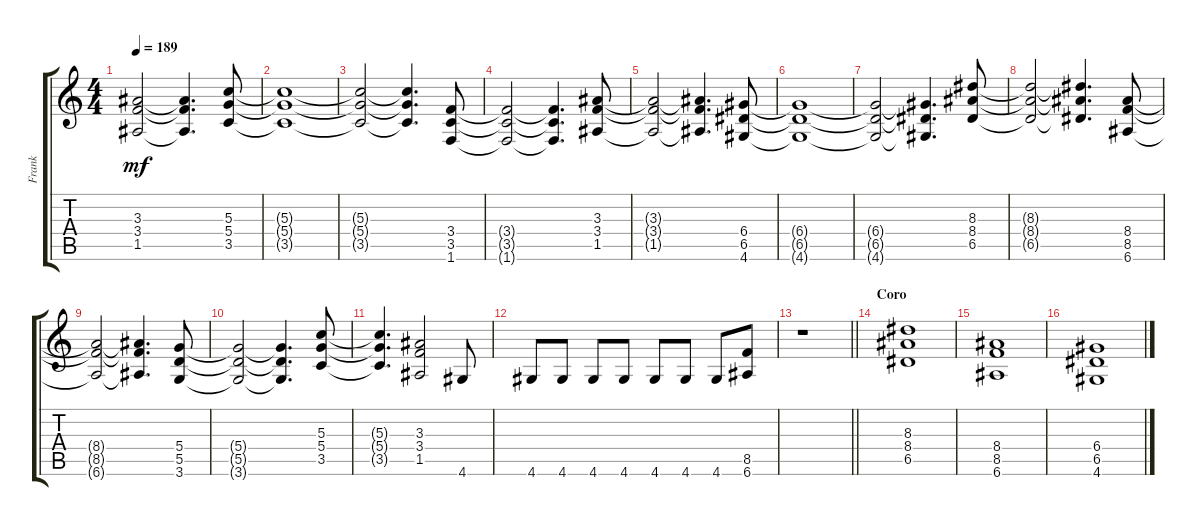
\track ("Frank" "Frank") {instrument overdrivenguitar}
\staff {score tabs}
\tuning (E4 B3 G3 D3 A2 E2) {hide}
\ts (4 4)
\tempo 189
\clef g2
\ks c
(3.3{t} 3.4{t} 1.5{t}).2{dy mf} (3.3{t} 3.4{t} 1.5{t}).4{d} (5.3 5.4 3.5).8 |
(5.3{t} 5.4{t} 3.5{t}).1 |
(5.3{t} 5.4{t} 3.5{t}).2 (5.3{t} 5.4{t} 3.5{t}).4{d} (3.4 3.5 1.6).8 |
(3.4{t} 3.5{t} 1.6{t}).2 (3.4{t} 3.5{t} 1.6{t}).4{d} (3.3 3.4 1.5).8 |
(3.3{t} 3.4{t} 1.5{t}).2 (3.3{t} 3.4{t} 1.5{t}).4{d} (6.4 6.5 4.6).8 |
(6.4{t} 6.5{t} 4.6{t}).1 |
(6.4{t} 6.5{t} 4.6{t}).2 (6.4{t} 6.5{t} 4.6{t}).4{d} (8.3 8.4 6.5).8 |
(8.3{t} 8.4{t} 6.5{t}).2 (8.3{t} 8.4{t} 6.5{t}).4{d} (8.4 8.5 6.6).8 |
(8.4{t} 8.5{t} 6.6{t}).2 (8.4{t} 8.5{t} 6.6{t}).4{d} (5.4 5.5 3.6).8 |
(5.4{t} 5.5{t} 3.6{t}).2 (5.4{t} 5.5{t} 3.6{t}).4{d} (5.3 5.4 3.5).8 |
(5.3{t} 5.4{t} 3.5{t}).4{d} (3.3 3.4 1.5).2 4.6.8 |
4.6.8 4.6.8 4.6.8 4.6.8 4.6.8 4.6.8 4.6.8 (8.5 6.6).8 |
\barLineRight lightlight
r.1 |
\section ("" "Coro")
(8.3 8.4 6.5).1 |
(8.4 8.5 6.6).1 |
(6.4 6.5 4.6).1
